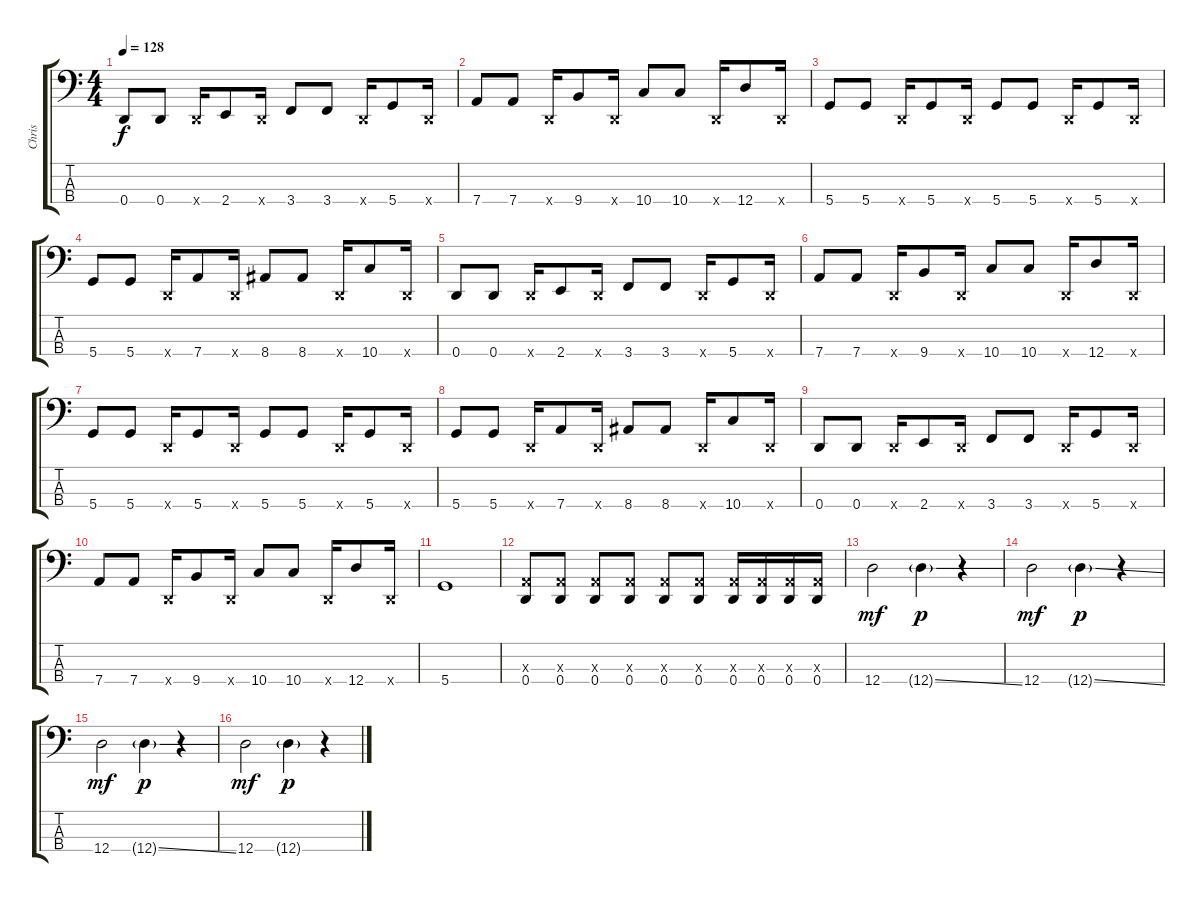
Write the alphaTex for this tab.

\track ("Chris" "Chris") {instrument electricbassfinger}
\staff {score tabs}
\tuning (G2 D2 A1 D1) {hide}
\ts (4 4)
\tempo 128
\clef f4
\ks c
0.4.8{dy f} 0.4.8 0.4{x}.16 2.4.8 0.4{x}.16 3.4.8 3.4.8 0.4{x}.16 5.4.8 0.4{x}.16 |
7.4.8 7.4.8 0.4{x}.16 9.4.8 0.4{x}.16 10.4.8 10.4.8 0.4{x}.16 12.4.8 0.4{x}.16 |
5.4.8 5.4.8 0.4{x}.16 5.4.8 0.4{x}.16 5.4.8 5.4.8 0.4{x}.16 5.4.8 0.4{x}.16 |
5.4.8 5.4.8 0.4{x}.16 7.4.8 0.4{x}.16 8.4.8 8.4.8 0.4{x}.16 10.4.8 0.4{x}.16 |
0.4.8 0.4.8 0.4{x}.16 2.4.8 0.4{x}.16 3.4.8 3.4.8 0.4{x}.16 5.4.8 0.4{x}.16 |
7.4.8 7.4.8 0.4{x}.16 9.4.8 0.4{x}.16 10.4.8 10.4.8 0.4{x}.16 12.4.8 0.4{x}.16 |
5.4.8 5.4.8 0.4{x}.16 5.4.8 0.4{x}.16 5.4.8 5.4.8 0.4{x}.16 5.4.8 0.4{x}.16 |
5.4.8 5.4.8 0.4{x}.16 7.4.8 0.4{x}.16 8.4.8 8.4.8 0.4{x}.16 10.4.8 0.4{x}.16 |
0.4.8 0.4.8 0.4{x}.16 2.4.8 0.4{x}.16 3.4.8 3.4.8 0.4{x}.16 5.4.8 0.4{x}.16 |
7.4.8 7.4.8 0.4{x}.16 9.4.8 0.4{x}.16 10.4.8 10.4.8 0.4{x}.16 12.4.8 0.4{x}.16 |
5.4.1 |
(0.3{x} 0.4).8 (0.3{x} 0.4).8 (0.3{x} 0.4).8 (0.3{x} 0.4).8 (0.3{x} 0.4).8 (0.3{x} 0.4).8 (0.3{x} 0.4).16 (0.3{x} 0.4).16 (0.3{x} 0.4).16 (0.3{x} 0.4).16 |
12.4.2{dy mf} 12.4{ss g}.4{dy p} r.4 |
12.4.2{dy mf} 12.4{ss g}.4{dy p} r.4 |
12.4.2{dy mf} 12.4{ss g}.4{dy p} r.4 |
12.4.2{dy mf} 12.4{ss g}.4{dy p} r.4
